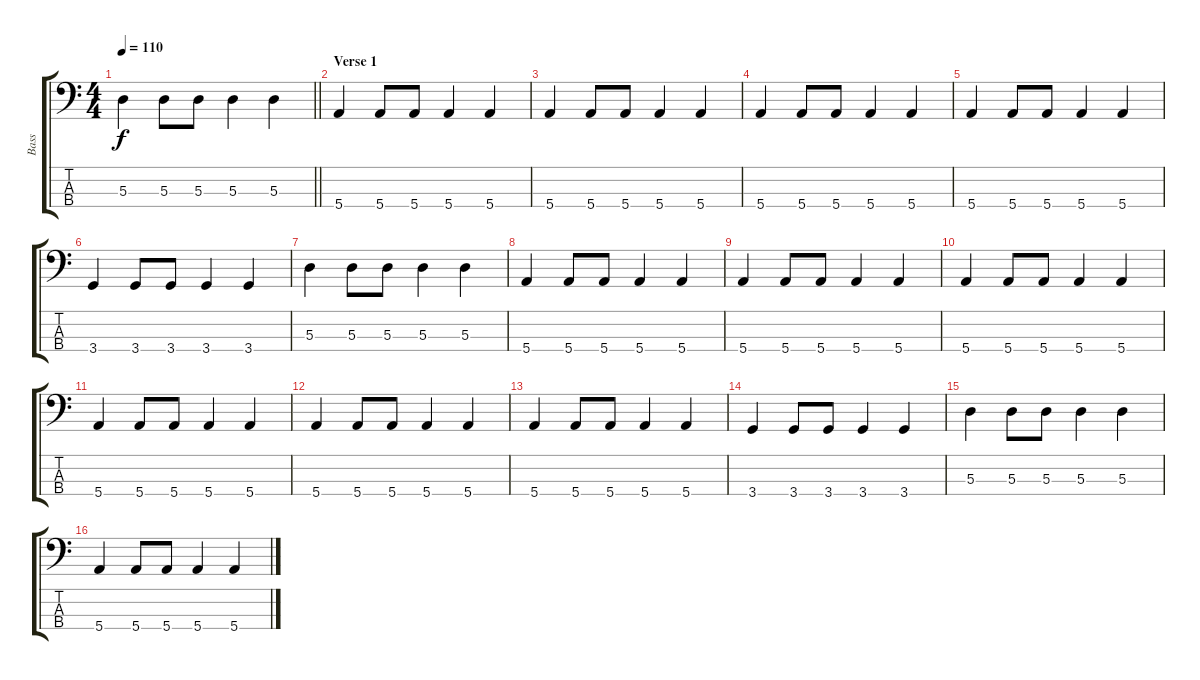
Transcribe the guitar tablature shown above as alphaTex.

\track ("Bass" "Bass") {instrument electricbassfinger}
\staff {score tabs}
\tuning (G2 D2 A1 E1) {hide}
\ts (4 4)
\tempo 110
\clef f4
\barLineRight lightlight
\ks c
5.3.4{dy f} 5.3.8 5.3.8 5.3.4 5.3.4 |
\section ("" "Verse 1")
5.4.4 5.4.8 5.4.8 5.4.4 5.4.4 |
5.4.4 5.4.8 5.4.8 5.4.4 5.4.4 |
5.4.4 5.4.8 5.4.8 5.4.4 5.4.4 |
5.4.4 5.4.8 5.4.8 5.4.4 5.4.4 |
3.4.4 3.4.8 3.4.8 3.4.4 3.4.4 |
5.3.4 5.3.8 5.3.8 5.3.4 5.3.4 |
5.4.4 5.4.8 5.4.8 5.4.4 5.4.4 |
5.4.4 5.4.8 5.4.8 5.4.4 5.4.4 |
5.4.4 5.4.8 5.4.8 5.4.4 5.4.4 |
5.4.4 5.4.8 5.4.8 5.4.4 5.4.4 |
5.4.4 5.4.8 5.4.8 5.4.4 5.4.4 |
5.4.4 5.4.8 5.4.8 5.4.4 5.4.4 |
3.4.4 3.4.8 3.4.8 3.4.4 3.4.4 |
5.3.4 5.3.8 5.3.8 5.3.4 5.3.4 |
5.4.4 5.4.8 5.4.8 5.4.4 5.4.4
